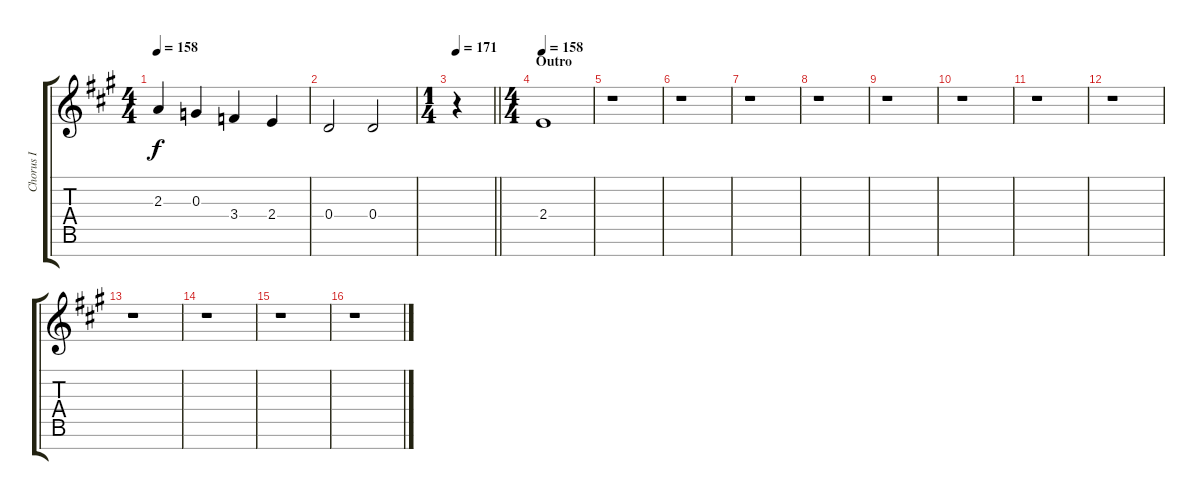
\track ("Chorus I" "Chorus I") {instrument voiceoohs}
\staff {score tabs}
\tuning (E5 B4 G4 D4 A3 E3 B2) {hide}
\ts (4 4)
\tempo 158
\clef g2
\ks a
2.3.4{dy f} 0.3.4 3.4.4 2.4.4 |
0.4.2 0.4.2 |
\ts (1 4)
\tempo 171
\barLineRight lightlight
r.4 |
\ts (4 4)
\section ("" "Outro")
\tempo 158
2.4.1 |
r.1 |
r.1 |
r.1 |
r.1 |
r.1 |
r.1 |
r.1 |
r.1 |
r.1 |
r.1 |
r.1 |
r.1
